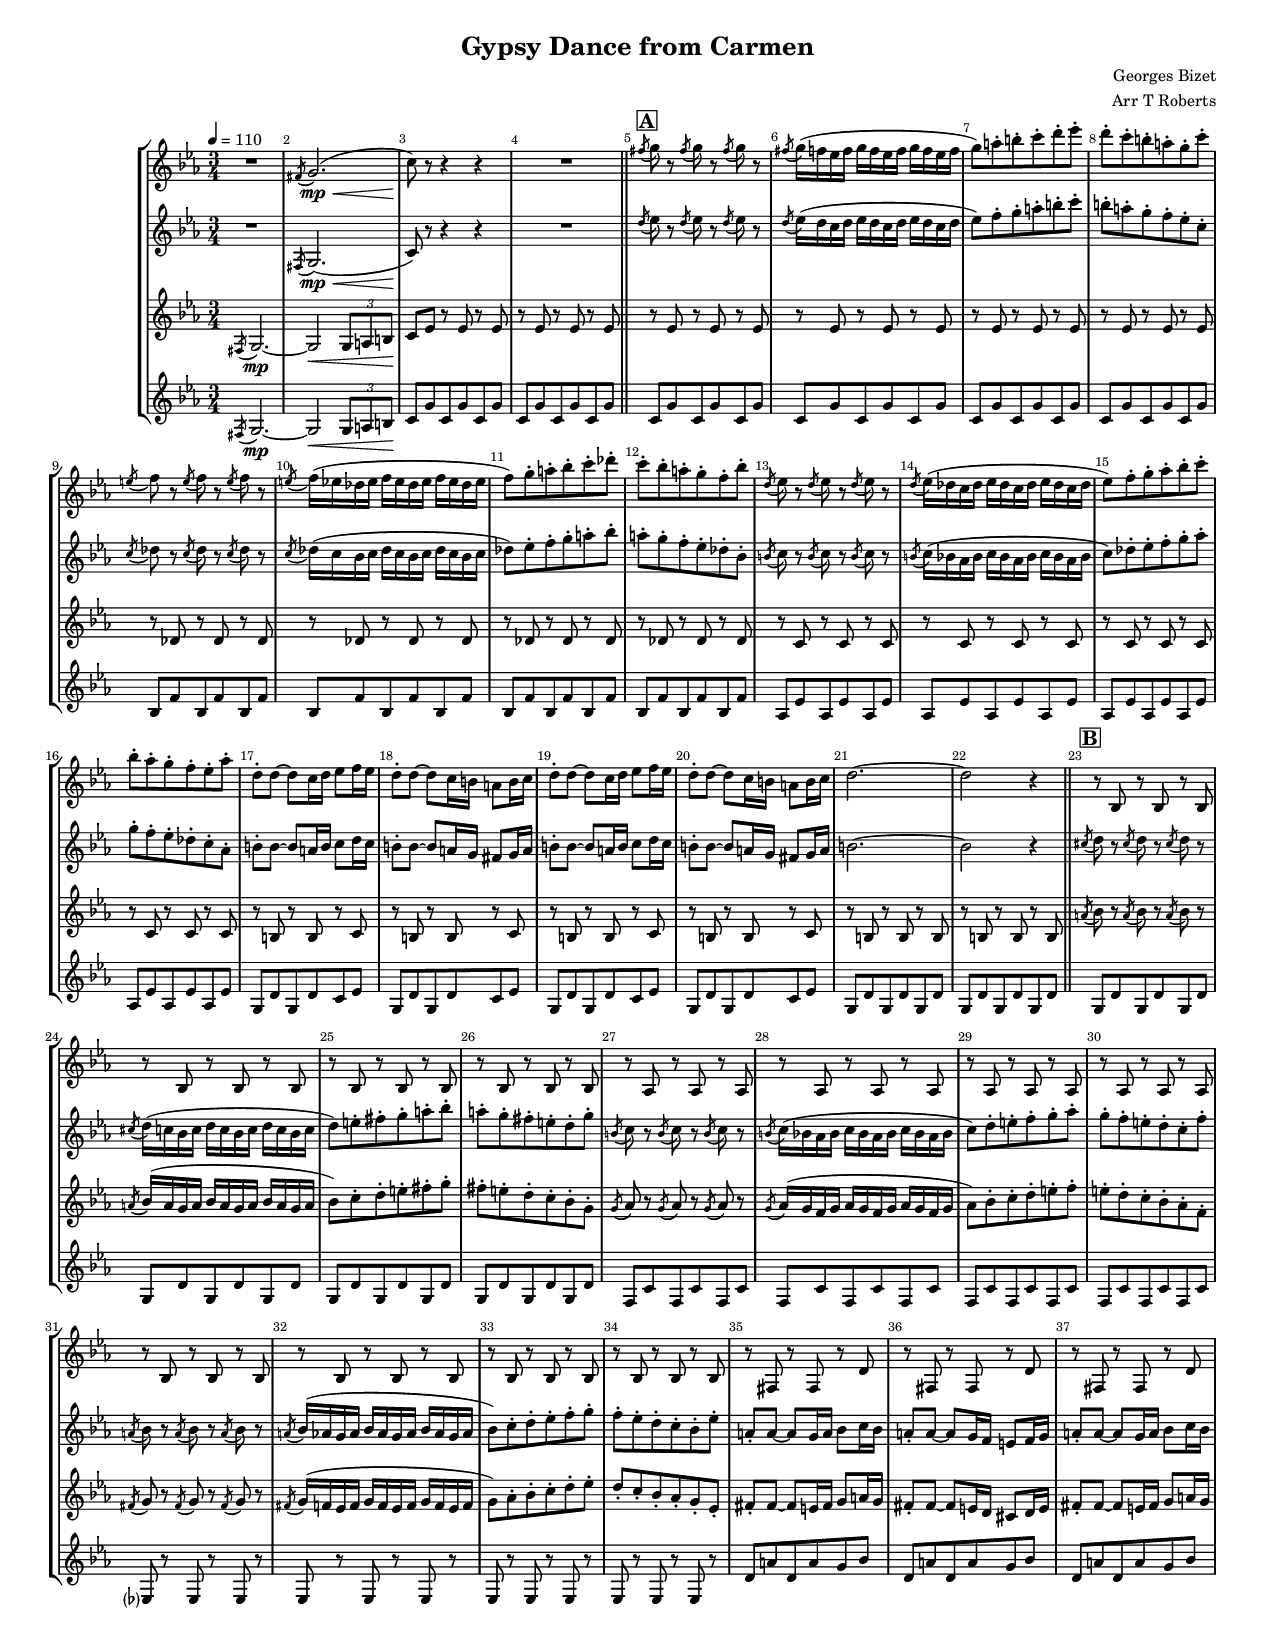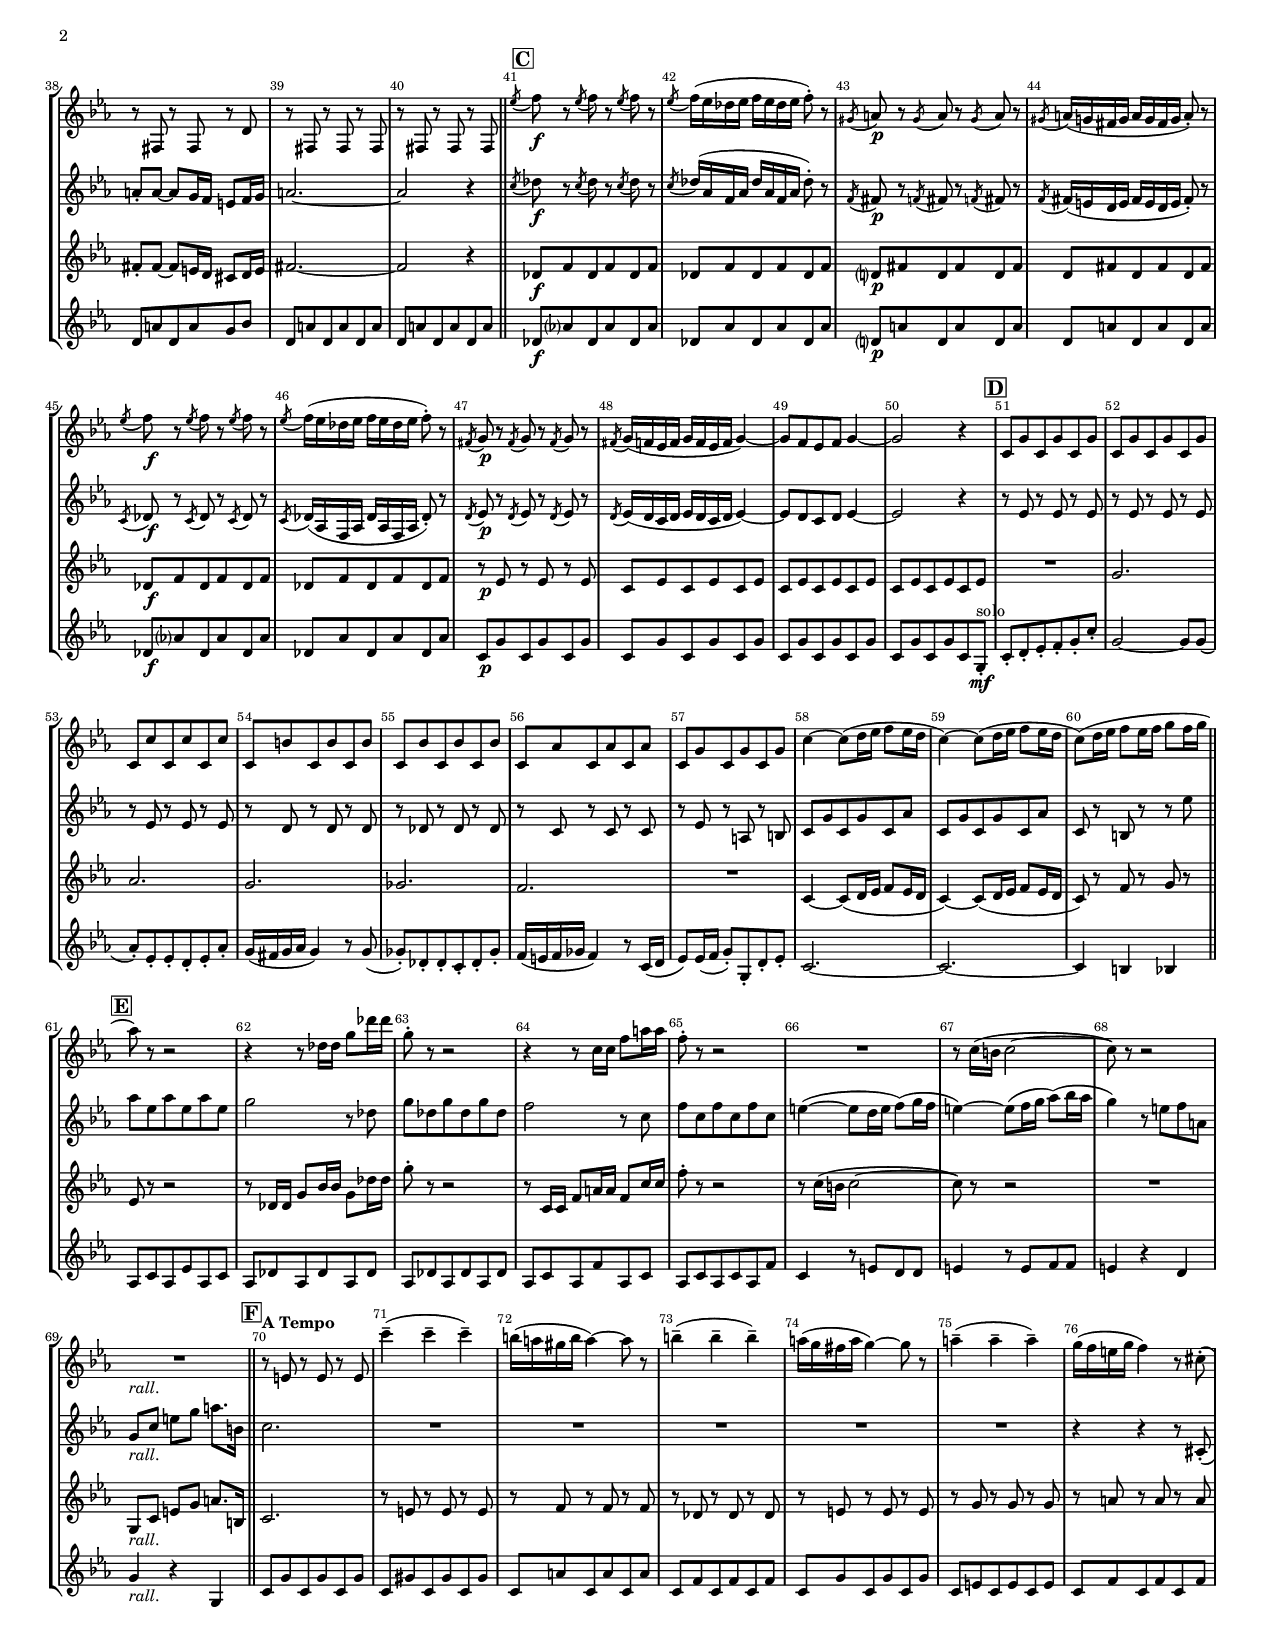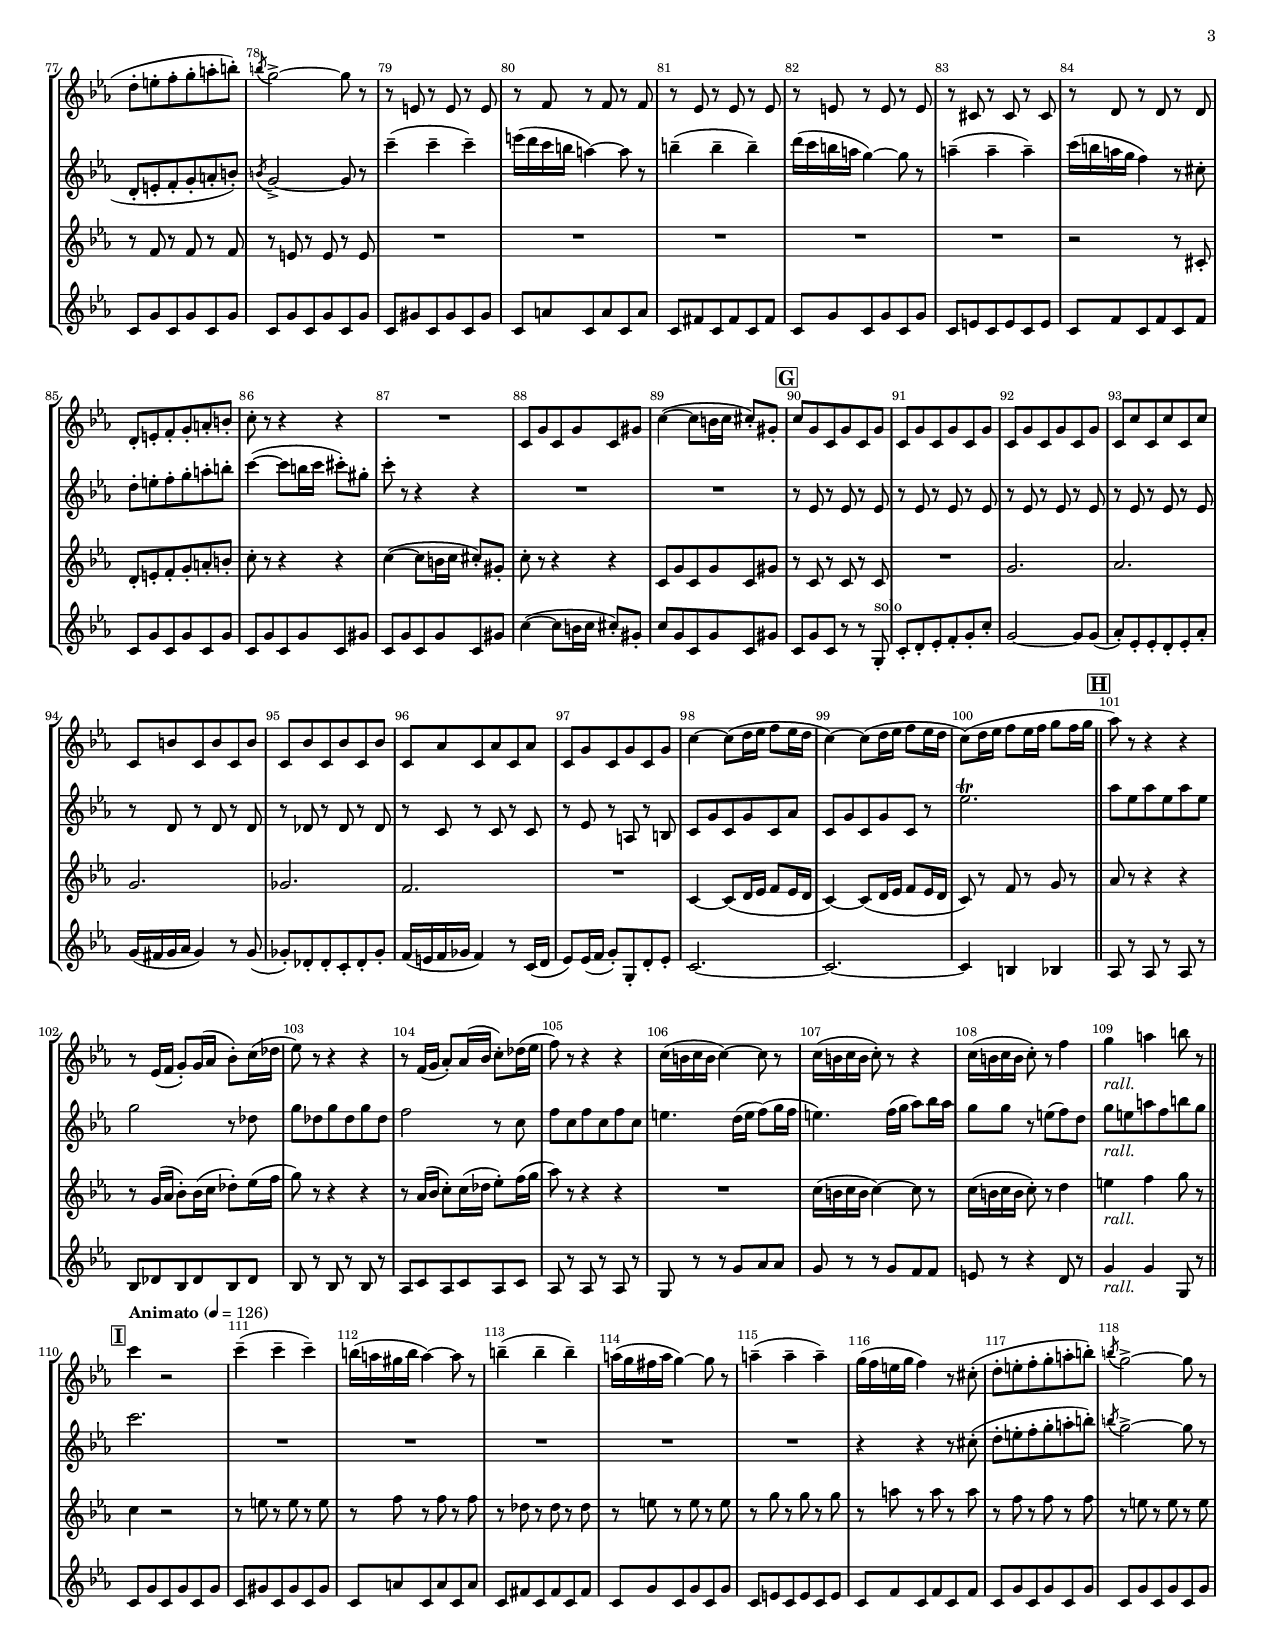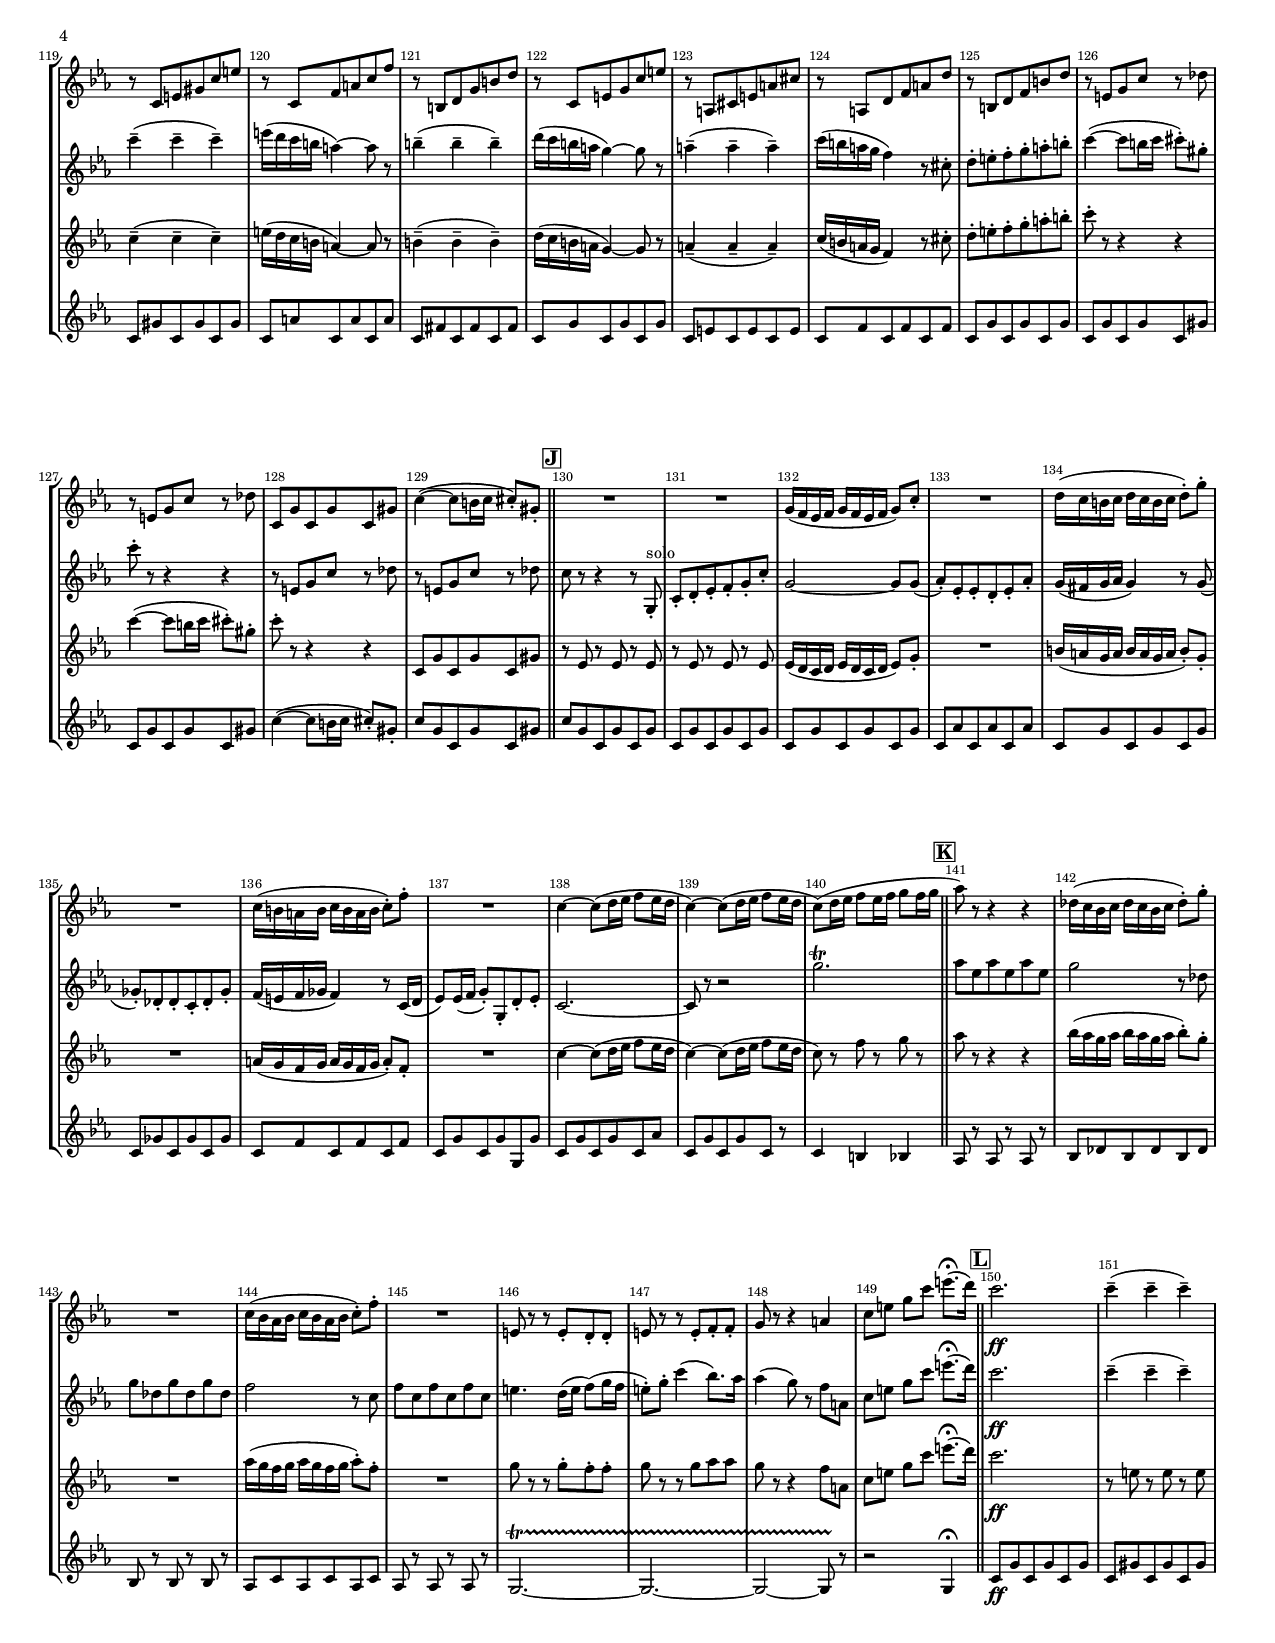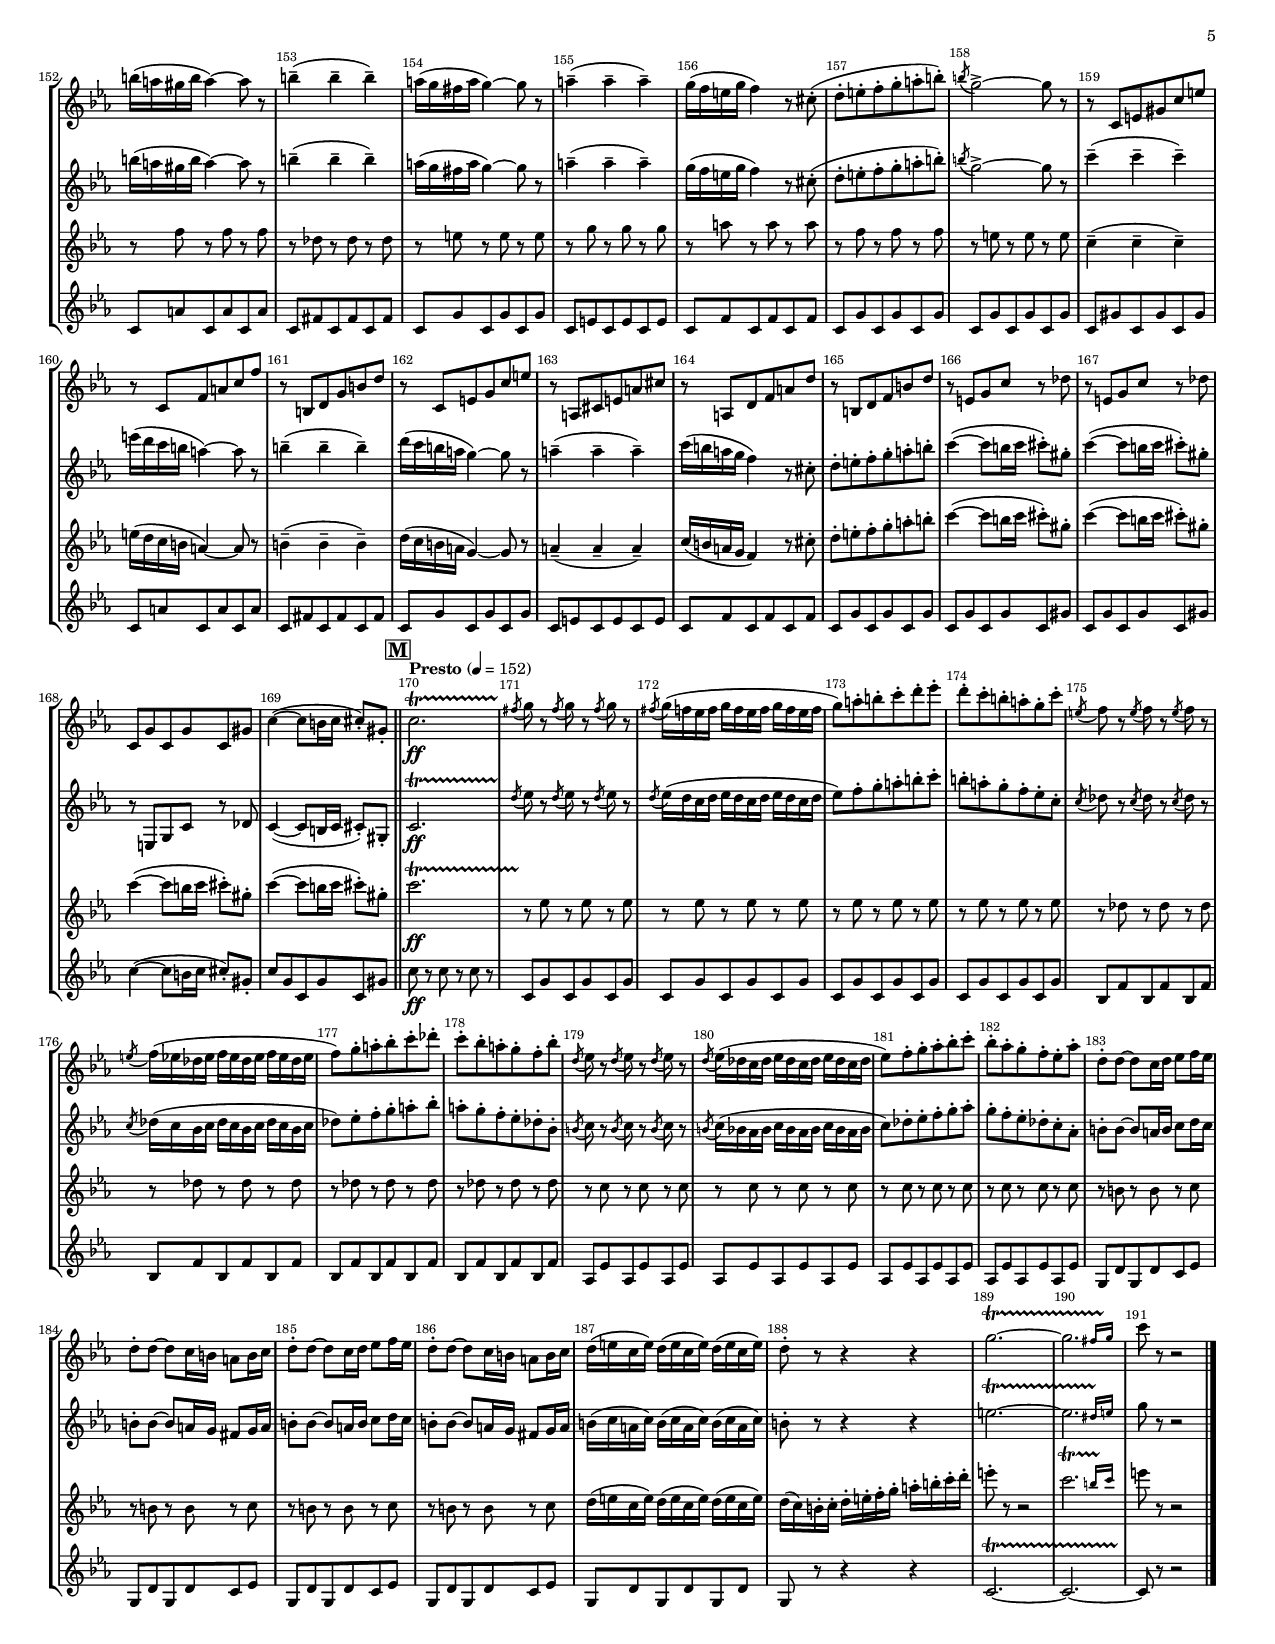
\version "2.16"
\include "english.ly"

#(set-global-staff-size 14)
#(set-default-paper-size "letter")

\version "2.16"
\include "english.ly"

\header {
    title = "Gypsy Dance from Carmen"
    composer = "Georges Bizet"
    arranger = "Arr T Roberts"
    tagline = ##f
}

piu = \markup { \italic "piu mosso" }
rit = \markup { \italic rit. }
mpmf = \markup { \italic mp-mf  }
rall= \markup { \italic rall. }

common = {
    \time 3/4
    \tempo 4 = 110
    \key c \minor
    \override MultiMeasureRest #'expand-limit = 1
    \set Score.skipBars = ##t
    \set Score.markFormatter = #format-mark-box-alphabet
    \compressFullBarRests
    \override Score.BarNumber #'break-visibility = #'#(#f #t #t)
}

notation = {
    s2.*4 
    \mark \default
    s2.*18
    \mark \default
    s2.*18
    \mark \default
    s2.\f s2.
    s2.\p s2.
    s2.\f s2.
    s2.\p
    s2.*3
    \mark \default
    s2.*10
    \mark \default
    s2.*8
    s2._\rall
    \mark \default
    \tempo "A Tempo"
    s2.*20
    \mark \default
    s2.*11
    \mark \default
    s2.*8
    s2._\rall
    \mark \default %% J
    \tempo "Animato" 4 = 126
    s2.*20
    \mark \default %% K
    s2.*11
    \mark \default %% L
    s2.*9
    \mark \default %% M
    s2.\ff
    s2.*19
    \mark \default %% N
    \tempo "Presto" 4 = 152
    s2.\ff
}

\parallelMusic #'(clari clarii clariii clarb)
{
    \grace s8 R2. |
    \grace s8 R2. |
    \acciaccatura fs8 g2.~\mp |
    \acciaccatura fs8 g2.~\mp |

    \acciaccatura fs8 g2.(\mp\< |
    \acciaccatura fs8 g2.(\mp\< |
    g2\< \times 2/3 { g8 a b } |
    g2\< \times 2/3 { g8 a b } |
%    g4~g8 g a b |
%    g4~g8 g a b |

    c8)\! r8 r4 r4 |
    c8)\! r8 r4 r4 |
    c8\! ef8 r ef r ef |
    c8\! g' c, g' c, g' |

    R2.  \bar "||" |
    R2.  \bar "||" |
    r8 ef8 r ef r ef  \bar "||" |
    c,8 g' c, g' c, g'  \bar "||" |

    %% "A" Bar 5 -- 1st melody

    \acciaccatura fs8 g8 r8 \acciaccatura fs8 g8 r8 \acciaccatura fs8 g8 r8 |
    \acciaccatura d'8 ef8 r8 \acciaccatura d8 ef8 r8 \acciaccatura d8 ef8 r8 |
    \grace s8 r8 ef r ef r ef |
    \grace s8 c,8 g' c, g' c, g' |

    \acciaccatura fs8 g16( f ef f g f ef f g f ef f |
    \acciaccatura d8 ef16( d c d ef d c d ef d c d |
    r8 ef8 r ef r ef |
    c,8 g' c, g' c, g' |

    g8) a-. b-. c-. d-. ef-. |
    ef) f-. g-. a-. b-. c-. |
    r8 ef8 r ef r ef |
    c,8 g' c, g' c, g' |

    d-. c-. b-. a-. g-. c-. |
    b-. a-. g-. f-. ef-. c-. |
    r8 ef8 r ef r ef |
    c,8 g' c, g' c, g' |


    \acciaccatura e,8 f8 r8 \acciaccatura e8 f8 r8 \acciaccatura e8 f8 r8 |
    \acciaccatura c8 df8 r8 \acciaccatura c8 df8 r8 \acciaccatura c8 df8 r8 |
    r8 df8 r df r df |
    bf,8 f' bf, f' bf, f' |

    \acciaccatura e8 f16( ef df ef f ef df ef f ef df ef |
    \acciaccatura c8 df16( c bf c df c bf c df c bf c |
    r8 df8 r df r df |
    bf,8 f' bf, f' bf, f' |

    f8) g-. a-. bf-. c-. df-. |
    df8) ef-. f-. g-. a-. bf-. |
    r8 df8 r df r df |
    bf,8 f' bf, f' bf, f' |

    c8-. bf-. a-. g-. f-. bf-. |
    a8-. g-. f-. ef-. df-. bf-. |
    r8 df8 r df r df |
    bf,8 f' bf, f' bf, f' |


    \acciaccatura d,8 ef8 r8 \acciaccatura d8 ef8 r8 \acciaccatura d8 ef8 r8 |
    \acciaccatura b8  c8 r8 \acciaccatura b8  c8 r8 \acciaccatura b8  c8 r8 |
    r8 c8 r c r c |
    af,8 ef' af, ef' af, ef' |

    \acciaccatura d8 ef16( df c df ef df c df ef df c df |
    \acciaccatura b8  c16( bf af bf c bf af bf c bf af bf |
    r8 c8 r c r c |
    af,8 ef' af, ef' af, ef' |

    ef8) f-. g-. af-. bf-. c-. |
    c8) df-. ef-. f-. g-. af-. |
    r8 c8 r c r c |
    af,8 ef' af, ef' af, ef' |

    bf-. af-. g-. f-. ef-. af-. |
    g8-. f-. ef-. df-. c-. af-. |
    r8 c8 r c r c |
    af,8 ef' af, ef' af, ef' |

    d,8-. d8~d8 c16 d16 ef8 f16 ef16 |
    b8-. b8~b8 a16 b16 c8 d16 c16 |
    r8 b r b r c |
    g,8 d' g, d' c ef |

    d8-. d8~d8 c16 b16 a8 b16 c16 |
    b8-. b8~b8 a16 g16 fs8 g16 a16 |
    r8 b r b r c |
    g,8 d' g, d' c ef |

    d8-. d8~d8 c16 d16 ef8 f16 ef16 |
    b8-. b8~b8 a16 b16 c8 d16 c16 |
    r8 b r b r c |
    g,8 d' g, d' c ef |

    d8-. d8~d8 c16 b16 a8 b16 c16 |
    b8-. b8~b8 a16 g16 fs8 g16 a16 |
    r8 b r b r c |
    g,8 d' g, d' c ef |


    d2.~ |
    b2.~ |
    r8 b r b r b |
    g,8 d' g, d' g, d' |

    d2 r4  \bar "||" |
    b2 r4  \bar "||" |
    r8 b r b r b  \bar "||" |
    g,8 d' g, d' g, d'  \bar "||" |

    %% "B" Bar 24 -- 2nd melody

    \grace s8 r8 bf, r bf r bf |
    \acciaccatura cs8 d8 r8 \acciaccatura cs8 d8 r8 \acciaccatura cs8 d8 r8 |
    \acciaccatura a'8 bf8 r8 \acciaccatura a8 bf8 r8 \acciaccatura a8 bf8 r8 |
    \grace s8 g,8 d' g, d' g, d' |

    r8 bf r bf r bf |
    \acciaccatura cs8 d16( c bf c d c bf c d c bf c |
    \acciaccatura a8 bf16( a g a bf a g a bf a g a |
    g,8 d' g, d' g, d' |

    r8 bf r bf r bf |
    d8) e-. fs-. g-. a-. bf-. |
    bf) c-. d-. e-. fs-. g-. |
    g,8 d' g, d' g, d' |

    r8 bf r bf r bf |
    a-. g-. fs-. e-. d-. g-. |
    fs-. e-. d-. c-. bf-. g-. |
    g,8 d' g, d' g, d' |

    r8 af8 r af r af |
    \acciaccatura b,8 c8 r8 \acciaccatura b8 c8 r8 \acciaccatura b8 c8 r8 |
    \acciaccatura g8 af8 r8 \acciaccatura g8 af8 r8 \acciaccatura g8 af8 r8 |
    f,8 c' f, c' f, c' |

% whole steps melody, hw wh hw in harmony

    r8 af8 r af r af |
    \acciaccatura b8 c16( bf af bf c bf af bf c bf af bf |
    \acciaccatura g8 af16( g f g af g f g af g f g |
    f,8 c' f, c' f, c' |

% w w h w h
% w w w w h

    r8 af8 r af r af |
    c8) d-. e-. f-. g-. af-. |
    af8) bf-. c-. d-. e-. f-. |
    f,8 c' f, c' f, c' |

    r8 af8 r af r af |
    g8-. f-. e-. d-. c-. f-. |
    e8-. d-. c-. bf-. af-. f-. |
    f,8 c' f, c' f, c' |

    r8 bf8 r bf r bf |
    \acciaccatura a,8 bf8 r8 \acciaccatura a8 bf8 r8 \acciaccatura a8 bf8 r8 |
    \acciaccatura fs8  g8 r8 \acciaccatura fs8 g8 r8 \acciaccatura fs8 g8 r8 |
    ef,?8 r ef r ef r |

% wh hw in melody, ww in harmony

    r8 bf8 r bf r bf |
    \acciaccatura a8 bf16( af g af bf af g af bf af g af |
    \acciaccatura fs8 g16( f ef f g f ef f g f ef f |
    ef8 r ef r ef r |

%% w w h w w
%% h w w w h

    r8 bf8 r bf r bf |
    bf8) c-. d-. ef-. f-. g-. |
    g8) af-. bf-. c-. d-. ef-. |
    ef8 r ef r ef r |

    r8 bf8 r bf r bf |
    f8-. ef-. d-. c-. bf-. ef-. |
    d8-. c-. bf-. af-. g-. ef-. |
    ef8 r ef r ef r |

    r8 fs r fs r d' |
    a,8-. a8~a8 g16 a16 bf8 c16 bf16 |
    fs8-. fs~fs e16 fs16 g8 a16 g16 |
    d'8 a' d, a' g bf |

    r8 fs, r fs r d' |
    a8-. a8~a8 g16 f16 e8 f16 g16 |
    fs8-. fs~fs e16 d16 cs8 d16 e16 |
    d,8 a' d, a' g bf |

    r8 fs, r fs r d' |
    a8-. a8~a8 g16 a16 bf8 c16 bf16 |
    fs8-. fs~fs e16 fs16 g8 a16 g16 |
    d,8 a' d, a' g bf |

    r8 fs, r fs r d' |
    a8-. a8~a8 g16 f16 e8 f16 g16 |
    fs8-. fs~fs e16 d16 cs8 d16 e16 |
    d,8 a' d, a' g bf |


    r8 fs, r fs r fs |
    a2.~ |
    fs2.~ |
    d,8 a' d, a' d, a' |

    r8 fs r fs r fs  \bar "||" |
    a2 r4  \bar "||" |
    fs2 r4  \bar "||" |
    d,8 a' d, a' d, a' \bar "||" |

    %% "C" Part 3   bar 41

%% in Em, it's bass f a c, top f a
%% in Cm  it's bass db f ab, top db f

%% Should be 1 and 3 of the II- maj chord. For Cm, that's Dd F

    \acciaccatura ef''8 f8 r8 \acciaccatura ef8 f8 r8 \acciaccatura ef8 f8 r8 |
    \acciaccatura c8 df8 r8 \acciaccatura c8 df8 r8 \acciaccatura c8 df8 r8 |
    \grace s8 df8 f  df f  df f  |
    \grace s8 df,8 af'? df, af' df, af' |

    \acciaccatura ef8 f16( ef df ef f ef df ef f8)-. r8 |
    \acciaccatura c8 df16( af f af df af f af df8)-. r8 |
    df8 f  df f  df f  |
    df,8 af' df, af' df, af' |

%% in Em, it's bass f# a# c#, top a# c#
%% in Cm, it's bass d f# a, top f# a

%% Should be 3 and 5 of the II chord.  d f a

    \acciaccatura gs,8 a8 r8 \acciaccatura gs8 a8 r8 \acciaccatura gs8 a8 r8 |
    \acciaccatura f,8 fs8 r8 \acciaccatura f8 fs8 r8 \acciaccatura f8 fs8 r8 |
    d?8 fs d fs d fs |
    d,?8 a' d, a' d, a' |

    \acciaccatura gs8 a16( g fs g a g fs g a8)-. r8 |
    \acciaccatura f8 fs16( e d e fs e d e fs8)-. r8 |
    d8 fs d fs d fs |
    d,8 a' d, a' d, a' |


    \acciaccatura ef'8 f8 r8 \acciaccatura ef8 f8 r8 \acciaccatura ef8 f8 r8 |
    \acciaccatura c8 df8 r8 \acciaccatura c8 df8 r8 \acciaccatura c8 df8 r8 |
    \grace s8 df8 f  df f  df f  |
    \grace s8 df,8 af'? df, af' df, af' |

    \acciaccatura ef8 f16( ef df ef f ef df ef f8)-. r8 |
    \acciaccatura c8 df16( af f af df af f af df8)-. r8 |
    df8 f  df f  df f  |
    df,8 af' df, af' df, af' |

%%% If this is based on the tonic minor triad, then the above chord are wrong.

    \acciaccatura fs,8 g8 r8 \acciaccatura fs8 g8 r8 \acciaccatura fs8 g8 r8 |
    \acciaccatura d8 ef8 r8 \acciaccatura d8 ef8 r8 \acciaccatura d8 ef8 r8 |
    r8 ef r ef r ef |
    c,8 g' c, g' c, g' |

    \acciaccatura fs8 g16( f ef f g f ef f g4~)  |
    \acciaccatura d8 ef16( d c d ef d c d ef4~)  |
    c8 ef c ef c ef |
    c,8 g' c, g' c, g' |

    g8 f ef f g4~ |
    ef8 d c d ef4~ |
    c8 ef c ef c ef |
    c,8 g' c, g' c, g' |

    g2 r4 |
    ef2 r4 |
    c8 ef c ef c ef |
    c,8 g' c, g' c, g-.\mf^solo |

    %% "D" bar 51.

    c,8 g' c, g' c, g' |
    r8 ef r ef r ef |
    R2. |
    c8-. d-. ef-. f-. g-. c-. |

    c,8 g' c, g' c, g' |
    r8 ef r ef r ef |
    g2. |
    g2~g8     g( |

    c,8 c' c, c' c, c' |
    r8 ef r ef r ef |
    af2. |
    af8)-. ef-. ef-. d-. ef-. af-. |

    c,8 b' c, b' c, b' |
    r8 d  r d  r d  |
    g2. |
    g16( fs g af g4) r8 g8( |

    c,8 bf' c, bf' c, bf' |
    r8 df r df r df |
    gf2. |
    gf8)-. df-. df-. c-. df-. gf8-. |

    c,8 af' c, af' c, af' |
    r8 c r c r c |
    f2. |
    f16( e f gf f4) r8 c16( d |

    c,8 g' c, g' c, g' |
    r8 ef r a, r b |
    R2. |
    ef8) ef16( f g8)-. g,-. d'-. ef-. |

    c4~ c8( d16 ef f8 ef16 d |
    c8 g' c, g' c, af' |
    c4~ c8( d16 ef f8 ef16 d |
    c2.~ |

    c4~) c8( d16 ef f8 ef16 d |
    c,8 g' c, g' c, af' |
    c4~) c8( d16 ef f8 ef16 d |
    c2.~ |

    c8)( d16 ef f8 ef16 f g8 f16 g  \bar "||" |
    c,8 r b r r ef' \bar "||" |
    c8)  r8     f8 r8     g8 r8     \bar "||" |
    c4 b bf  \bar "||" |

    %% "E" Bar 61, D in score

    af8) r8 r2 |
    af8 ef af ef af ef |
    ef8 r8 r2 |
    af8 c af ef' af, c |

    r4 r8 df,16 df g8 df'16 df |
    g2  r8 df8 |
    r8 df16 df g8 bf16 bf g8 df'16 df |
    af8 df af df af df |

    g,8-. r8 r2 |
    g8 df g df g df |
    g8-. r8 r2 |
    af8 df af df af df |

    r4 r8 c,16 c f8 a16 a |
    f2 r8 c8 |
    r8 c,,16 c f8 a16 a f8 c'16 c |
    af8 c af f' af, c |

    f8-. r8 r2 |
    f8 c f c f c |
    f8-. r8 r2 |
    af8 c af c af f' |

    R2. |
    e4~( e8 d16 e f8) (g16 f |
    r8 c16( b c2~ |
    c4 r8 e d d |

    r8 c16( b c2~ |
    e4~) e8( f16 g af8) (bf16 af |
    c8) r8 r2 |
    e4 r8 e f f |

    c8) r8 r2 |
    g4) r8 e f a, |
    R2. |
    e4 r4 d4 |

    R2.  \bar "||" |
    g8 c e g a8. b,16  \bar "||" |
    g,8 c e g a8. b,16  \bar "||" |
    g4 r4 g,4  \bar "||" |

    %% "F" bar 70.

    r8 e, r e r e |
    c2. |
    c2. |
    c8 g' c, g' c, g' |

    c''4(-- c4-- c4--) |
    R2. |
    r8 e r e r e |
    c,8 gs' c, gs' c, gs' |

    b16( a gs b a4)~a8 r8 |
    R2. |
    r8 f r f r f |
    c,8 a' c, a' c, a' |

    b4(-- b4-- b4--) |
    R2. |
    r8 df r df r df |
    c,8 f c f c f |

    a16( g fs a g4)~g8 r8 |
    R2. |
    r8 e r e r e |
    c8 g' c, g' c, g' |

    a4(-- a4-- a4)-- |
    R2. |
    r8 g r g r g |
    c,8 e c e c e |
    
    g16( f e g f4) r8 cs8(-. |
    r4 r4 r8 cs,8(-. |
    r8 a r a r a |
    c8 f c f c f |

    d8-. e-. f-. g-. a-. b-.) |
    d8-. e-. f-. g-. a-. b-.) |
    r8 f r f r f |
    c8 g' c, g' c, g' |

    \acciaccatura b8 g2->~g8 r8 |
    \acciaccatura b8 g2->~g8 r8 |
    r8 e r e r e |
    c,8 g' c, g' c, g' |

    % Move melody to 2nd

    r8 e, r e r e |
    c'4(-- c4-- c4--) |
    R2. |
    c,8 gs' c, gs' c, gs' |

    r8 f r f r f |
    e16( d c b a4)~ a8 r8 |
    R2. |
    c,8 a' c, a' c, a' |

    r8 ef r ef r ef |
    b4(-- b4-- b4--) |
    R2. |
    c,8 fs c fs c fs |

    r8 e r e r e |
    d16( c b a g4)~g8 r8 |
    R2. |
    c8 g' c, g' c, g' |

    r8 cs r cs r cs |
    a4(-- a4-- a4)-- |
    R2. |
    c,8 e c e c e |

    r8 d r d r d |
    c16( b a g f4) r8 cs8-. |
    r2 r8 cs8-. |
    c8 f c f c f |

    d-. e-. f-. g-. a-. b-. |
    d-. e-. f-. g-. a-. b-. |
    d-. e-. f-. g-. a-. b-. |
    c8 g' c, g' c, g' |

    c8-. r8 r4 r4 |
    c4(~c8 b16 c cs8)-. gs8-. |
    c8-. r8 r4 r4 |
    c,8 g' c, g' c, gs' |

    % Melody to 3rd

    R2. |
    c8-. r8 r4 r4 |
    c4(~c8 b16 c cs8)-. gs8-. |
    c,8 g' c, g' c, gs' |

    % Melody to Bass

    c,8 g' c, g' c, gs' |
    R2. |
    c8-. r8 r4 r4 |
    c4(~c8 b16 c cs8)-. gs8-. |

    c4(~c8 b16 c cs8)-. gs8-. |
    R2. |
    c,8 g' c, g' c, gs' |
    c8 g c, g' c, gs' |

    %% "G" bar 90.

    c8 g c, g' c, g' |
    r8 ef,,  r ef r ef |
    r8 c, r c r c |
    c,8 g' c, r r   g-.^solo |

    c,8 g' c, g' c, g' |
    r8 ef r ef r ef |
    R2. |
    c8-. d-. ef-. f-. g-. c-. |

    c,8 g' c, g' c, g' |
    r8 ef r ef r ef |
    g'2. |
    g2~g8     g( |

    c,8 c' c, c' c, c' |
    r8 ef r ef r ef |
    af2. |
    af8)-. ef-. ef-. d-. ef-. af-. |

    c,8 b' c, b' c, b' |
    r8 d  r d  r d  |
    g2. |
    g16( fs g af g4) r8 g8( |

    c,8 bf' c, bf' c, bf' |
    r8 df r df r df |
    gf2. |
    gf8)-. df-. df-. c-. df-. gf8-. |

    c,8 af' c, af' c, af' |
    r8 c r c r c |
    f2. |
    f16( e f gf f4) r8 c16( d |

    c,8 g' c, g' c, g' |
    r8 ef r a, r b |
    R2. |
    ef8) ef16( f g8)-. g,-. d'-. ef-. |

    % H in score

    c4~ c8( d16 ef f8 ef16 d |
    c8 g' c, g' c, af' |
    c4~ c8( d16 ef f8 ef16 d |
    c2.~ |

    c4~) c8( d16 ef f8 ef16 d |
    c,8 g' c, g' c, r   |
    c4~) c8( d16 ef f8 ef16 d |
    c2.~ |

    c8)( d16 ef f8 ef16 f g8 f16 g  \bar "||" |
    ef'2.\trill \bar "||" |
    c8)  r8     f8 r8     g8 r8     \bar "||" |
    c4 b bf  \bar "||" |

    %% "H" Bar 101

    af8) r8 r4 r4 |
    af8 ef af ef af ef |
    af8 r8 r4 r4 |
    af8 r af r af r |

    r8 ef,16( f g8)-. g16( af bf8)-. c16( df |
    g2 r8 df8 |
    r8 g16( af bf8)-. bf16( c df8)-. ef16( f |
    bf8 df bf df bf df |

    ef8) r8 r4 r4 |
    g8 df g df g df |
    g8) r8 r4 r4 |
    bf8 r bf r bf r |

    r8 f,16( g af8)-. af16( bf c8)-. df16( ef |
    f2 r8 c8 |
    r8 af,16( bf c8)-. c16( df ef8)-. f16( g |
    af8 c af c af c |

    f8) r8 r4 r4 |
    f8 c f c f c |
    af8) r8 r4 r4 |
    af8 r af r af r |

    c16( b c b c4)~c8 r |
    e4. d16( e f8) (g16 f |
    R2. |
    g8 r r g' af af |

    % J in score

    c16( b c b c8)-. r8 r4 |
    e4.) f16( g af8) bf16 af |
    c,16( b c b c4)~c8 r |
    g8 r r g f f |
    
    c16( b c b c8)-. r8 f4 |
    g8 g8 r8 e8( f) d |
    c16( b c b c8)-. r8 d4 |
    e8 r r4 d8 r8 |

    g4 a b8 r \bar "||" |
    g8 e a f b g \bar "||" |
    e4 f4 g8 r |
    g4 g4 g,8 r \bar "||" |

    %% "I" 110, faster

    c4 r2 |
    c2. |
    c,4 r2 |
    c8 g' c, g' c, g' |

    c4(-- c4-- c4--) |
    R2. |
    r8 e r e r e |
    c,8 gs' c, gs' c, gs' |

    b16( a gs b a4)~a8 r8 |
    R2. |
    r8 f r f r f |
    c,8 a' c, a' c, a' |

    b4(-- b4-- b4--) |
    R2. |
    r8 df r df r df |
    c,8 fs c fs c fs |

    a16( g fs a g4)~g8 r8 |
    R2. |
    r8 e r e r e |
    c8 g' c, g' c, g' |

    a4(-- a4-- a4)-- |
    R2. |
    r8 g r g r g |
    c,8 e c e c e |
    
    g16( f e g f4) r8 cs8(-. |
    r4 r4 r8 cs,8(-. |
    r8 a r a r a |
    c8 f c f c f |

    d8-. e-. f-. g-. a-. b-.) |
    d8-. e-. f-. g-. a-. b-.) |
    r8 f r f r f |
    c8 g' c, g' c, g' |

    \acciaccatura b8 g2->~g8 r8 |
    \acciaccatura b8 g2->~g8 r8 |
    r8 e r e r e |
    c,8 g' c, g' c, g' |

    % Move melody to 2nd
    % Bar 119

    r8 c,, e gs c e |
    c4(-- c4-- c4--) |
    c4(-- c4-- c4--) |
    c,8 gs' c, gs' c, gs' |

    r8 c, f a c f |
    e16( d c b a4)~ a8 r8 |
    e16( d c b a4)~ a8 r8 |
    c,8 a' c, a' c, a' |

    r8 b,, d g b d |
    b4(-- b4-- b4--) |
    b4(-- b4-- b4--) |
    c,8 fs c fs c fs |

    r8 c, e g c e |
    d16( c b a g4)~g8 r8 |
    d16( c b a g4)~g8 r8 |
    c8 g' c, g' c, g' |

    r8 a,, cs e a cs |
    a4(-- a4-- a4)-- |
    a4(-- a4-- a4)-- |
    c,8 e c e c e |

    r8 a, d f a d |
    c16( b a g f4) r8 cs8-. |
    c16( b a g f4) r8 cs'8-. |
    c8 f c f c f |

    r8 b, d f b d |
    d-. e-. f-. g-. a-. b-. |
    d-. e-. f-. g-. a-. b-. |
    c8 g' c, g' c, g' |

    r8 e, g c r df |
    c4(~c8 b16 c cs8)-. gs8-. |
    c8-. r8 r4 r4 |
    c,8 g' c, g' c, gs' |

    % Melody to 3rd

    r8 e, g c r df |
    c8-. r8 r4 r4 |
    c4(~c8 b16 c cs8)-. gs8-. |
    c,8 g' c, g' c, gs' |

    % Melody to Bass

    c,8 g' c, g' c, gs' |
    r8 e,, g c r df |
    c8-. r8 r4 r4 |
    c4(~c8 b16 c cs8)-. gs8-. |

    c4(~c8 b16 c cs8)-. gs8-.  \bar "||" |
    r8 e, g c r df  \bar "||" |
    c,,8 g' c, g' c, gs'  \bar "||" |
    c8 g c, g' c, gs'  \bar "||" |
    
    % "J" L in the score,  once more, solo in 2cl

    R2. |
    c8 r r4 r8  g,-.^solo |
    r8 ef r ef r ef |
    c8 g c, g' c, g' |

    R2. |
    c8-. d-. ef-. f-. g-. c-. |
    r8 ef r ef r ef |
    c,8 g' c, g' c, g' |

    % Starts on Im 3-5
    g16( f ef f g f ef f g8) c8-. |
    g2~g8     g( |
    ef16( d c d ef d c d ef8) g-. |
    c,8 g' c, g' c, g' |

    R2. |
    af8)-. ef-. ef-. d-. ef-. af-. |
    R2. |
    c,8 af' c, af' c, af' |

    % Starts on V 3-5
    d16( c b c d c b c d8)-. g-. |
    g16( fs g af g4) r8 g8( |
    b16( a g a b a g a b8)-. g-. |
    c,8 g' c, g' c, g' |

    R2. |
    gf8)-. df-. df-. c-. df-. gf8-. |
    R2. |
    c,8 gf' c, gf' c, gf' |

    % Starts on IV 3-5
    c,16( b a b c b a b c8)-. f-. |
    f16( e f gf f4) r8 c16( d |
    a16( g f g a g f g a8)-. f-. |
    c,8 f c f c f      |

    R2. |
    ef8) ef16( f g8)-. g,-. d'-. ef-. |
    R2. |
    c8 g' c, g' g, g' |

    c4~ c8( d16 ef f8 ef16 d |
    c2.~ |
    c'4~ c8( d16 ef f8 ef16 d |
    c,8 g' c, g' c, af' |

    c4~) c8( d16 ef f8 ef16 d |
    c8 r8 r2 |
    c4~) c8( d16 ef f8 ef16 d |
    c,8 g' c, g' c, r   |

    c8)( d16 ef f8 ef16 f g8 f16 g  \bar "||" |
    g''2.\trill \bar "||" |
    c8)  r8     f8 r8     g8 r8     \bar "||" |
    c4 b bf  \bar "||" |

    %% "K" Bar 141   M in score

    af8) r8 r4 r4 |
    af8 ef af ef af ef |
    af8 r8 r4 r4 |
    af8 r af r af r |

    df,16( c bf c df c bf c df8)-. g-. |
    g2 r8 df8 |
    bf16( af g af bf af g af bf8)-. g-. |
    bf8 df bf df bf df |

    R2. |
    g8 df g df g df |
    R2. |
    bf8 r bf r bf r |

    c,16( bf af bf c bf af bf c8)-. f-. |
    f2 r8 c8 |
    af16( g f g af g f g af8)-. f-. |
    af8 c af c af c |

    R2. |
    f8 c f c f c |
    R2. |
    af8 r af r af r |

    e,8 r r e8-. d-. d-. |
    e4. d16( e f8) (g16 f |
    g8 r r g-. f-. f-. |
    g2.~\startTrillSpan |

    e8 r r e-. f-. f-. |
    e8)-. g-. c4( bf8.) af16 |
    g8 r r g af af |
    g2.~ |

    g8 r8 r4 a4 |
    af4( g8) r8 f a, |
    g8 r8 r4 f8 a, |
    g2~ g8 r8\stopTrillSpan |

    c8 e g c e8.(\fermata d16) \bar "||" |
    c8 e g c e8.(\fermata d16) \bar "||" |
    c8 e g c e8.(\fermata d16) \bar "||" |
    r2 g4\fermata \bar "||" |

    %% "L" N-1 in score piu mosso 138

    c2. |
    c2. |
    c2. |
    c8 g' c, g' c, g' |

    c4(-- c4-- c4--) |
    c4(-- c4-- c4--) |
    r8 e, r e r e |
    c,8 gs' c, gs' c, gs' |

    b16( a gs b a4)~a8 r8 |
    b16( a gs b a4)~a8 r8 |
    r8 f r f r f |
    c,8 a' c, a' c, a' |

    b4(-- b4-- b4--) |
    b4(-- b4-- b4--) |
    r8 df r df r df |
    c,8 fs c fs c fs |

    a16( g fs a g4)~g8 r8 |
    a16( g fs a g4)~g8 r8 |
    r8 e r e r e |
    c8 g' c, g' c, g' |

    a4(-- a4-- a4)-- |
    a4(-- a4-- a4)-- |
    r8 g r g r g |
    c,8 e c e c e |
    
    g16( f e g f4) r8 cs8(-. |
    g16( f e g f4) r8 cs8(-. |
    r8 a r a r a |
    c8 f c f c f |

    d8-. e-. f-. g-. a-. b-.) |
    d8-. e-. f-. g-. a-. b-.) |
    r8 f r f r f |
    c8 g' c, g' c, g' |

    \acciaccatura b8 g2->~g8 r8 |
    \acciaccatura b8 g2->~g8 r8 |
    r8 e r e r e |
    c,8 g' c, g' c, g' |

    % Move melody to 2nd
    % O in score

    r8 c,, e gs c e |
    c4(-- c4-- c4--) |
    c4(-- c4-- c4--) |
    c,8 gs' c, gs' c, gs' |

    r8 c, f a c f |
    e16( d c b a4)~ a8 r8 |
    e16( d c b a4)~ a8 r8 |
    c,8 a' c, a' c, a' |

    r8 b,, d g b d |
    b4(-- b4-- b4--) |
    b4(-- b4-- b4--) |
    c,8 fs c fs c fs |

    r8 c, e g c e |
    d16( c b a g4)~g8 r8 |
    d16( c b a g4)~g8 r8 |
    c8 g' c, g' c, g' |

    r8 a,, cs e a cs |
    a4(-- a4-- a4)-- |
    a4(-- a4-- a4)-- |
    c,8 e c e c e |

    r8 a, d f a d |
    c16( b a g f4) r8 cs8-. |
    c16( b a g f4) r8 cs'8-. |
    c8 f c f c f |

    r8 b, d f b d |
    d-. e-. f-. g-. a-. b-. |
    d-. e-. f-. g-. a-. b-. |
    c8 g' c, g' c, g' |

    r8 e, g c r df |
    c4(~c8 b16 c cs8)-. gs8-. |
    c4(~c8 b16 c cs8)-. gs8-. |
    c,8 g' c, g' c, gs' |

    % Melody to 3rd

    r8 e, g c r df |
    c4(~c8 b16 c cs8)-. gs8-. |
    c4(~c8 b16 c cs8)-. gs8-. |
    c,8 g' c, g' c, gs' |

    % Melody to Bass

    c,8 g' c, g' c, gs' |
    r8 e,, g c r df |
    c4(~c8 b16 c cs8)-. gs8-. |
    c4(~c8 b16 c cs8)-. gs8-. |

    c4(~c8 b16 c cs8)-. gs8-.  \bar "||" |
    c4(~c8 b16 c cs8)-. gs8-.  \bar "||" |
    c4(~c8 b16 c cs8)-. gs8-.  \bar "||" |
    c8 g c, g' c, gs'  \bar "||" |

    %%% "M" Presto 152

    c2.\startTrillSpan |
    c2.\startTrillSpan |
    c2.\startTrillSpan |
    c8 r c8 r c8 r |

    \acciaccatura fs8\stopTrillSpan g8 r8 \acciaccatura fs8 g8 r8 \acciaccatura fs8 g8 r8 |
    \acciaccatura d'8\stopTrillSpan ef8 r8 \acciaccatura d8 ef8 r8 \acciaccatura d8 ef8 r8 |
    r8\stopTrillSpan ef, r ef r ef |
    c,8 g' c, g' c, g' |

    \acciaccatura fs8 g16( f ef f g f ef f g f ef f |
    \acciaccatura d8 ef16( d c d ef d c d ef d c d |
    r8 ef8 r ef r ef |
    c,8 g' c, g' c, g' |

    g8) a-. b-. c-. d-. ef-. |
    ef) f-. g-. a-. b-. c-. |
    r8 ef8 r ef r ef |
    c,8 g' c, g' c, g' |

    d-. c-. b-. a-. g-. c-. |
    b-. a-. g-. f-. ef-. c-. |
    r8 ef8 r ef r ef |
    c,8 g' c, g' c, g' |


    \acciaccatura e,8 f8 r8 \acciaccatura e8 f8 r8 \acciaccatura e8 f8 r8 |
    \acciaccatura c8 df8 r8 \acciaccatura c8 df8 r8 \acciaccatura c8 df8 r8 |
    r8 df8 r df r df |
    bf,8 f' bf, f' bf, f' |

    \acciaccatura e8 f16( ef df ef f ef df ef f ef df ef |
    \acciaccatura c8 df16( c bf c df c bf c df c bf c |
    r8 df8 r df r df |
    bf,8 f' bf, f' bf, f' |

    f8) g-. a-. bf-. c-. df-. |
    df8) ef-. f-. g-. a-. bf-. |
    r8 df8 r df r df |
    bf,8 f' bf, f' bf, f' |

    c8-. bf-. a-. g-. f-. bf-. |
    a8-. g-. f-. ef-. df-. bf-. |
    r8 df8 r df r df |
    bf,8 f' bf, f' bf, f' |


    \acciaccatura d,8 ef8 r8 \acciaccatura d8 ef8 r8 \acciaccatura d8 ef8 r8 |
    \acciaccatura b8  c8 r8 \acciaccatura b8  c8 r8 \acciaccatura b8  c8 r8 |
    r8 c8 r c r c |
    af,8 ef' af, ef' af, ef' |

    \acciaccatura d8 ef16( df c df ef df c df ef df c df |
    \acciaccatura b8  c16( bf af bf c bf af bf c bf af bf |
    r8 c8 r c r c |
    af,8 ef' af, ef' af, ef' |

    ef8) f-. g-. af-. bf-. c-. |
    c8) df-. ef-. f-. g-. af-. |
    r8 c8 r c r c |
    af,8 ef' af, ef' af, ef' |

    bf-. af-. g-. f-. ef-. af-. |
    g8-. f-. ef-. df-. c-. af-. |
    r8 c8 r c r c |
    af,8 ef' af, ef' af, ef' |

    d,8-. d8~d8 c16 d16 ef8 f16 ef16 |
    b8-. b8~b8 a16 b16 c8 d16 c16 |
    r8 b r b r c |
    g,8 d' g, d' c ef |

    d8-. d8~d8 c16 b16 a8 b16 c16 |
    b8-. b8~b8 a16 g16 fs8 g16 a16 |
    r8 b r b r c |
    g,8 d' g, d' c ef |

    d8-. d8~d8 c16 d16 ef8 f16 ef16 |
    b8-. b8~b8 a16 b16 c8 d16 c16 |
    r8 b r b r c |
    g,8 d' g, d' c ef |

    d8-. d8~d8 c16 b16 a8 b16 c16 |
    b8-. b8~b8 a16 g16 fs8 g16 a16 |
    r8 b r b r c |
    g,8 d' g, d' c ef |

    d16( e c e) d( e c e) d( e c e) |
    b16( c a c) b( c a c) b( c a c) |
    d16( e c e) d( e c e) d( e c e) |
    g,8 d' g, d' g, d' |

    d8-. r8 r4 r4 |
    b8-. r8 r4 r4 |
    d16( c) b-. c-. d-. e-. f-. g-. a-. b-. c-. d-. |
    g,8 r8 r4 r4 |

    g2.~\startTrillSpan |
    e2.~\startTrillSpan |
    e8-. r8 r2 |
    c2.~\startTrillSpan |

    \afterGrace g2. { fs16 g16\stopTrillSpan } |
    \afterGrace e2. { ds16 e16\stopTrillSpan } |
    \afterGrace c2.\startTrillSpan { b16 c16\stopTrillSpan } |
    c2.~ |

    c8 r8 r2 \bar "|." |
    g8 r8 r2 \bar "|." |
    e8 r8 r2 \bar "|." |
    c8\stopTrillSpan r8 r2 \bar "|." |
}


\bookpart {
    \score {
        \new StaffGroup <<
            \new Staff \with {midiInstrument = #"clarinet" } 
                << \notation { \common \relative c' \clari } >>
            \new Staff \with {midiInstrument = #"clarinet" } 
                << \notation { \common \relative c \clarii } >>
            \new Staff \with {midiInstrument = #"clarinet" } 
                << \notation { \common \relative c \clariii } >>
            \new Staff \with {midiInstrument = #"clarinet" } 
                << \notation { \common \relative c \clarb } >>
        >>

        \layout { }
        \midi { }
    }
}
